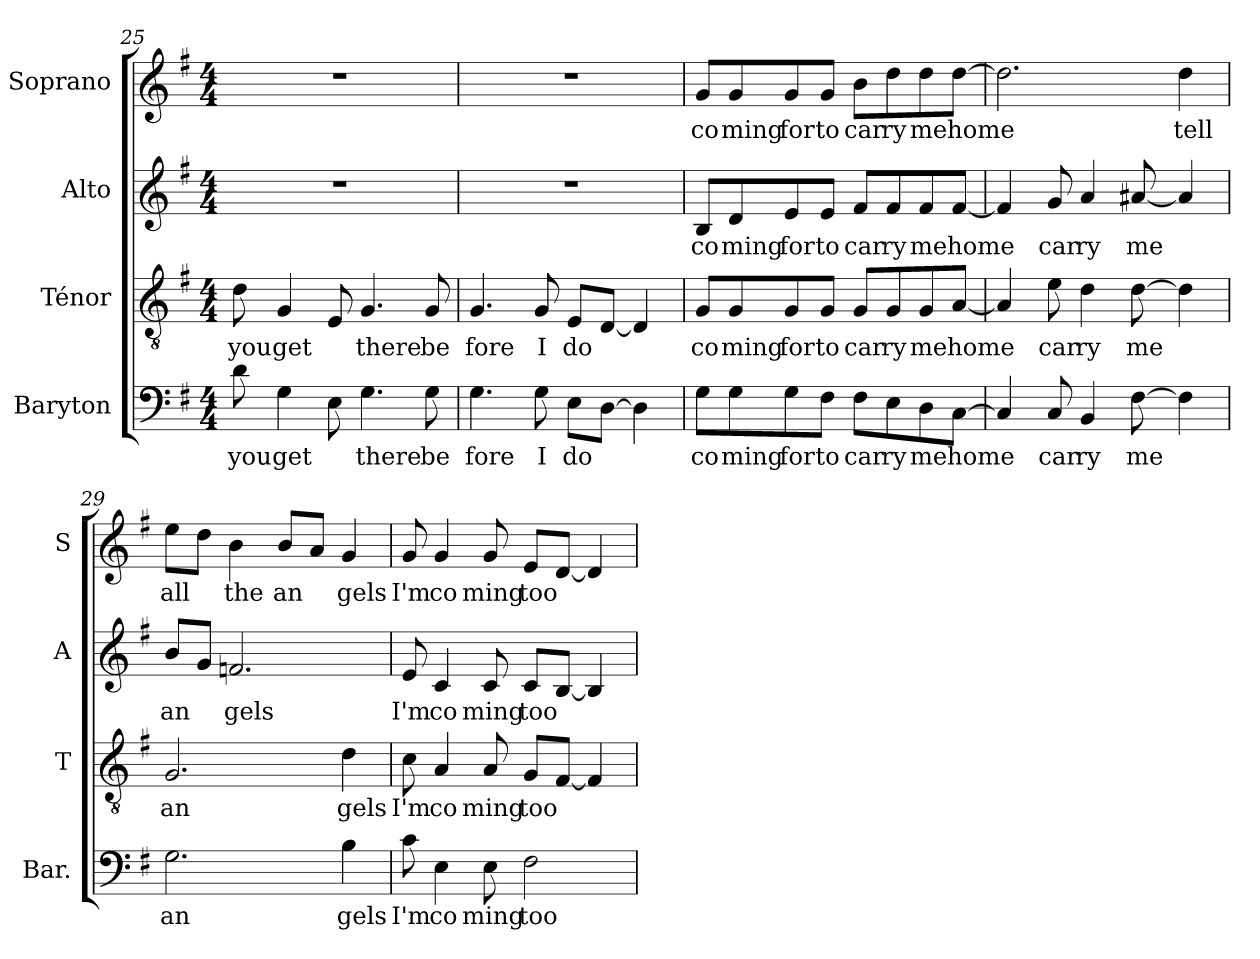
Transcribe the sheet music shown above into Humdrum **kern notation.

**kern	**text	**kern	**text	**kern	**text	**kern	**text
*part4	*part4	*part3	*part3	*part2	*part2	*part1	*part1
*staff4	*staff4	*staff3	*staff3	*staff2	*staff2	*staff1	*staff1
*I"Baryton	*	*I"Ténor	*	*I"Alto	*	*I"Soprano	*
*I'Bar.	*	*I'T	*	*I'A	*	*I'S	*
!!LO:PB:g=z
*clefF4	*	*clefGv2	*	*clefG2	*	*clefG2	*
*k[f#]	*	*k[f#]	*	*k[f#]	*	*k[f#]	*
*G:	*	*G:	*	*G:	*	*G:	*
*M4/4	*	*M4/4	*	*M4/4	*	*M4/4	*
=25	=25	=25	=25	=25	=25	=25	=25
!	!LO:LY:b	!	!	!	!	!	!
!	!	!	!LO:LY:b	!	!	!	!
8d\	you	8d\	you	1r	.	1r	.
!	!LO:LY:b	!	!	!	!	!	!
!	!	!	!LO:LY:b	!	!	!	!
4G\	get	4G/	get	.	.	.	.
8E\	.	8E/	.	.	.	.	.
!	!LO:LY:b	!	!	!	!	!	!
!	!	!	!LO:LY:b	!	!	!	!
4.G\	there	4.G/	there	.	.	.	.
!	!LO:LY:b	!	!	!	!	!	!
!	!	!	!LO:LY:b	!	!	!	!
8G\	be	8G/	be	.	.	.	.
=26	=26	=26	=26	=26	=26	=26	=26
!	!LO:LY:b	!	!	!	!	!	!
!	!	!	!LO:LY:b	!	!	!	!
4.G\	fore	4.G/	fore	1r	.	1r	.
!	!LO:LY:b	!	!	!	!	!	!
!	!	!	!LO:LY:b	!	!	!	!
8G\	I	8G/	I	.	.	.	.
!	!LO:LY:b	!	!	!	!	!	!
!	!	!	!LO:LY:b	!	!	!	!
8E\L	do	8E/L	do	.	.	.	.
[8D\J	.	[8D/J	.	.	.	.	.
4D\]	.	4D/]	.	.	.	.	.
=27	=27	=27	=27	=27	=27	=27	=27
!	!LO:LY:b	!	!	!	!	!	!
!	!	!	!LO:LY:b	!	!	!	!
!	!	!	!	!	!LO:LY:b	!	!
!	!	!	!	!	!	!	!LO:LY:b
8G\L	co	8G/L	co	8B/L	co	8g/L	co
!	!LO:LY:b	!	!	!	!	!	!
!	!	!	!LO:LY:b	!	!	!	!
!	!	!	!	!	!LO:LY:b	!	!
!	!	!	!	!	!	!	!LO:LY:b
8G\	ming	8G/	ming	8d/	ming	8g/	ming
!	!LO:LY:b	!	!	!	!	!	!
!	!	!	!LO:LY:b	!	!	!	!
!	!	!	!	!	!LO:LY:b	!	!
!	!	!	!	!	!	!	!LO:LY:b
8G\	for	8G/	for	8e/	for	8g/	for
!	!LO:LY:b	!	!	!	!	!	!
!	!	!	!LO:LY:b	!	!	!	!
!	!	!	!	!	!LO:LY:b	!	!
!	!	!	!	!	!	!	!LO:LY:b
8F#\J	to	8G/J	to	8e/J	to	8g/J	to
!	!LO:LY:b	!	!	!	!	!	!
!	!	!	!LO:LY:b	!	!	!	!
!	!	!	!	!	!LO:LY:b	!	!
!	!	!	!	!	!	!	!LO:LY:b
8F#\L	car	8G/L	car	8f#/L	car	8b\L	car
!	!LO:LY:b	!	!	!	!	!	!
!	!	!	!LO:LY:b	!	!	!	!
!	!	!	!	!	!LO:LY:b	!	!
!	!	!	!	!	!	!	!LO:LY:b
8E\	ry	8G/	ry	8f#/	ry	8dd\	ry
!	!LO:LY:b	!	!	!	!	!	!
!	!	!	!LO:LY:b	!	!	!	!
!	!	!	!	!	!LO:LY:b	!	!
!	!	!	!	!	!	!	!LO:LY:b
8D\	me	8G/	me	8f#/	me	8dd\	me
!	!LO:LY:b	!	!	!	!	!	!
!	!	!	!LO:LY:b	!	!	!	!
!	!	!	!	!	!LO:LY:b	!	!
!	!	!	!	!	!	!	!LO:LY:b
[8C\J	home	[8A/J	home	[8f#/J	home	[8dd\J	home
=28	=28	=28	=28	=28	=28	=28	=28
4C/]	.	4A/]	.	4f#/]	.	2.dd\]	.
!	!LO:LY:b	!	!	!	!	!	!
!	!	!	!LO:LY:b	!	!	!	!
!	!	!	!	!	!LO:LY:b	!	!
8C/	car	8e\	car	8g/	car	.	.
!	!LO:LY:b	!	!	!	!	!	!
!	!	!	!LO:LY:b	!	!	!	!
!	!	!	!	!	!LO:LY:b	!	!
4BB/	ry	4d\	ry	4a/	ry	.	.
!	!LO:LY:b	!	!	!	!	!	!
!	!	!	!LO:LY:b	!	!	!	!
!	!	!	!	!	!LO:LY:b	!	!
[8F#\	me	[8d\	me	[8a#X/	me	.	.
!	!	!	!	!	!	!	!LO:LY:b
4F#\]	.	4d\]	.	4a#/]	.	4dd\	tell
!!LO:LB:g=z
=29	=29	=29	=29	=29	=29	=29	=29
!	!LO:LY:b	!	!	!	!	!	!
!	!	!	!LO:LY:b	!	!	!	!
!	!	!	!	!	!LO:LY:b	!	!
!	!	!	!	!	!	!	!LO:LY:b
2.G\	an	2.G/	an	8b/L	an	8ee\L	all
.	.	.	.	8g/J	.	8dd\J	.
!	!	!	!	!	!LO:LY:b	!	!
!	!	!	!	!	!	!	!LO:LY:b
.	.	.	.	2.fn/	gels	4b\	the
!	!	!	!	!	!	!	!LO:LY:b
.	.	.	.	.	.	8b/L	an
.	.	.	.	.	.	8a/J	.
!	!LO:LY:b	!	!	!	!	!	!
!	!	!	!LO:LY:b	!	!	!	!
!	!	!	!	!	!	!	!LO:LY:b
4B\	gels	4d\	gels	.	.	4g/	gels
=30	=30	=30	=30	=30	=30	=30	=30
!	!LO:LY:b	!	!	!	!	!	!
!	!	!	!LO:LY:b	!	!	!	!
!	!	!	!	!	!LO:LY:b	!	!
!	!	!	!	!	!	!	!LO:LY:b
8c\	I'm	8c\	I'm	8e/	I'm	8g/	I'm
!	!LO:LY:b	!	!	!	!	!	!
!	!	!	!LO:LY:b	!	!	!	!
!	!	!	!	!	!LO:LY:b	!	!
!	!	!	!	!	!	!	!LO:LY:b
4E\	co	4A/	co	4c/	co	4g/	co
!	!LO:LY:b	!	!	!	!	!	!
!	!	!	!LO:LY:b	!	!	!	!
!	!	!	!	!	!LO:LY:b	!	!
!	!	!	!	!	!	!	!LO:LY:b
8E\	ming	8A/	ming	8c/	ming	8g/	ming
!	!LO:LY:b	!	!	!	!	!	!
!	!	!	!LO:LY:b	!	!	!	!
!	!	!	!	!	!LO:LY:b	!	!
!	!	!	!	!	!	!	!LO:LY:b
2F#\	too	8G/L	too	8c/L	too	8e/L	too
.	.	[8F#/J	.	[8B/J	.	[8d/J	.
.	.	4F#/]	.	4B/]	.	4d/]	.
=	=	=	=	=	=	=	=
*-	*-	*-	*-	*-	*-	*-	*-
